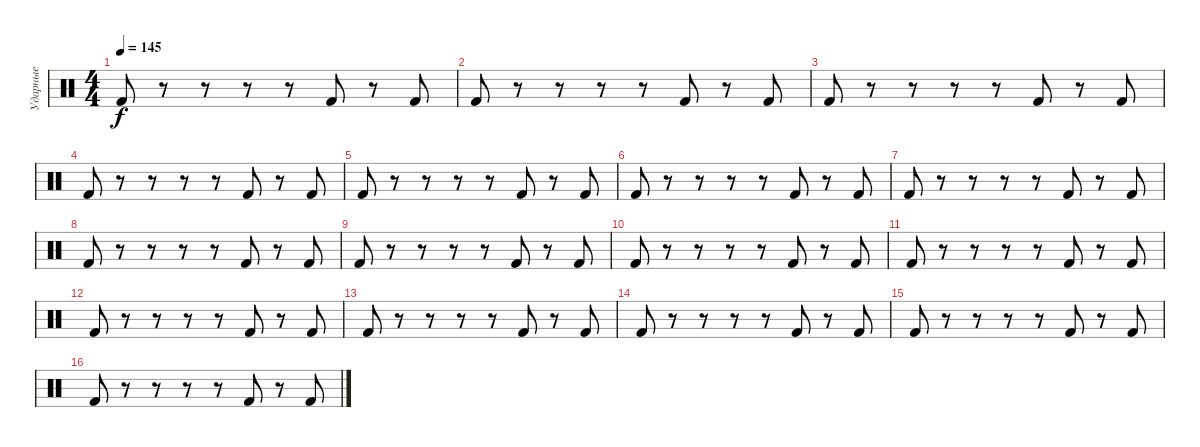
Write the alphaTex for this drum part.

\track ("Ударные" "Ударные") {instrument percussion}
\staff {score}
\articulation defaults
\ts (4 4)
\tempo 145
\clef neutral
\ks c "Kick (hit) 2".8{dy f}
r.8 r.8 r.8 r.8 "Kick (hit) 2".8 r.8 "Kick (hit) 2".8 |
"Kick (hit) 2".8 r.8 r.8 r.8 r.8 "Kick (hit) 2".8 r.8 "Kick (hit) 2".8 |
"Kick (hit) 2".8 r.8 r.8 r.8 r.8 "Kick (hit) 2".8 r.8 "Kick (hit) 2".8 |
"Kick (hit) 2".8 r.8 r.8 r.8 r.8 "Kick (hit) 2".8 r.8 "Kick (hit) 2".8 |
"Kick (hit) 2".8 r.8 r.8 r.8 r.8 "Kick (hit) 2".8 r.8 "Kick (hit) 2".8 |
"Kick (hit) 2".8 r.8 r.8 r.8 r.8 "Kick (hit) 2".8 r.8 "Kick (hit) 2".8 |
"Kick (hit) 2".8 r.8 r.8 r.8 r.8 "Kick (hit) 2".8 r.8 "Kick (hit) 2".8 |
"Kick (hit) 2".8 r.8 r.8 r.8 r.8 "Kick (hit) 2".8 r.8 "Kick (hit) 2".8 |
"Kick (hit) 2".8 r.8 r.8 r.8 r.8 "Kick (hit) 2".8 r.8 "Kick (hit) 2".8 |
"Kick (hit) 2".8 r.8 r.8 r.8 r.8 "Kick (hit) 2".8 r.8 "Kick (hit) 2".8 |
"Kick (hit) 2".8 r.8 r.8 r.8 r.8 "Kick (hit) 2".8 r.8 "Kick (hit) 2".8 |
"Kick (hit) 2".8 r.8 r.8 r.8 r.8 "Kick (hit) 2".8 r.8 "Kick (hit) 2".8 |
"Kick (hit) 2".8 r.8 r.8 r.8 r.8 "Kick (hit) 2".8 r.8 "Kick (hit) 2".8 |
"Kick (hit) 2".8 r.8 r.8 r.8 r.8 "Kick (hit) 2".8 r.8 "Kick (hit) 2".8 |
"Kick (hit) 2".8 r.8 r.8 r.8 r.8 "Kick (hit) 2".8 r.8 "Kick (hit) 2".8 |
"Kick (hit) 2".8 r.8 r.8 r.8 r.8 "Kick (hit) 2".8 r.8 "Kick (hit) 2".8
